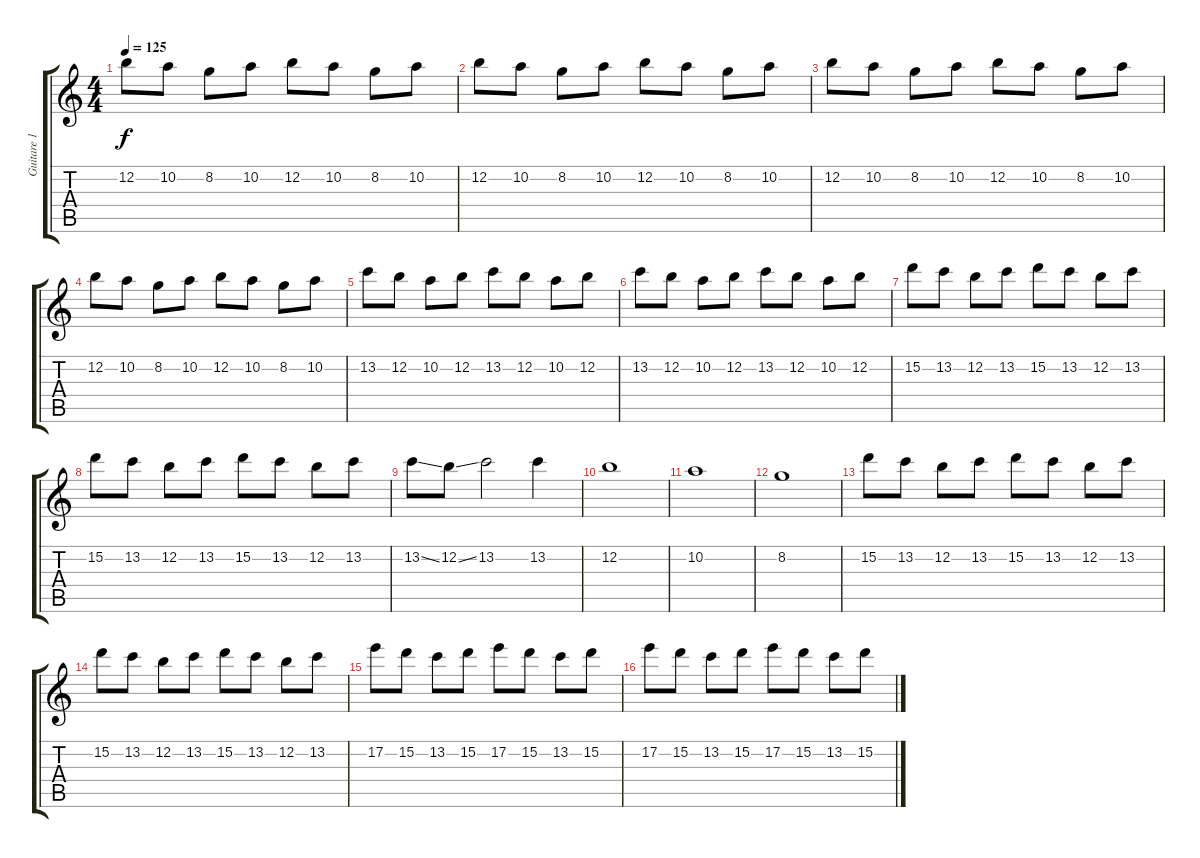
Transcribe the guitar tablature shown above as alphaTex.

\track ("Guitare 1" "Guitare 1") {instrument distortionguitar}
\staff {score tabs}
\tuning (E4 B3 G3 D3 A2 E2) {hide}
\ts (4 4)
\tempo 125
\clef g2
\ks c
12.2.8{dy f} 10.2.8 8.2.8 10.2.8 12.2.8 10.2.8 8.2.8 10.2.8 |
12.2.8 10.2.8 8.2.8 10.2.8 12.2.8 10.2.8 8.2.8 10.2.8 |
12.2.8 10.2.8 8.2.8 10.2.8 12.2.8 10.2.8 8.2.8 10.2.8 |
12.2.8 10.2.8 8.2.8 10.2.8 12.2.8 10.2.8 8.2.8 10.2.8 |
13.2.8 12.2.8 10.2.8 12.2.8 13.2.8 12.2.8 10.2.8 12.2.8 |
13.2.8 12.2.8 10.2.8 12.2.8 13.2.8 12.2.8 10.2.8 12.2.8 |
15.2.8 13.2.8 12.2.8 13.2.8 15.2.8 13.2.8 12.2.8 13.2.8 |
15.2.8 13.2.8 12.2.8 13.2.8 15.2.8 13.2.8 12.2.8 13.2.8 |
13.2{ss}.8 12.2{ss}.8 13.2.2 13.2.4 |
12.2.1 |
10.2.1 |
8.2.1 |
15.2.8 13.2.8 12.2.8 13.2.8 15.2.8 13.2.8 12.2.8 13.2.8 |
15.2.8 13.2.8 12.2.8 13.2.8 15.2.8 13.2.8 12.2.8 13.2.8 |
17.2.8 15.2.8 13.2.8 15.2.8 17.2.8 15.2.8 13.2.8 15.2.8 |
17.2.8 15.2.8 13.2.8 15.2.8 17.2.8 15.2.8 13.2.8 15.2.8
